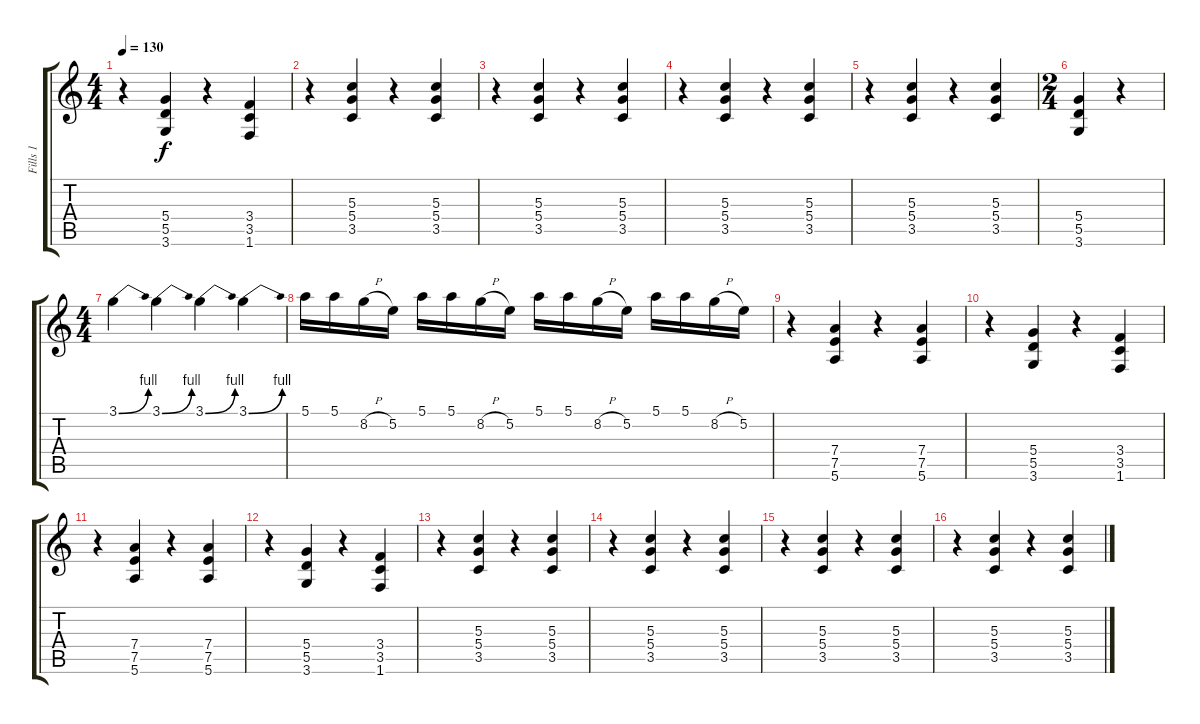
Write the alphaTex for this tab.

\track ("Fills 1" "Fills 1") {instrument distortionguitar}
\staff {score tabs}
\tuning (E4 B3 G3 D3 A2 E2) {hide}
\ts (4 4)
\tempo 130
\clef g2
\ks c
r.4{dy f} (5.4 5.5 3.6).4 r.4 (3.4 3.5 1.6).4 |
r.4 (5.3 5.4 3.5).4 r.4 (5.3 5.4 3.5).4 |
r.4 (5.3 5.4 3.5).4 r.4 (5.3 5.4 3.5).4 |
r.4 (5.3 5.4 3.5).4 r.4 (5.3 5.4 3.5).4 |
r.4 (5.3 5.4 3.5).4 r.4 (5.3 5.4 3.5).4 |
\ts (2 4)
(5.4 5.5 3.6).4 r.4 |
\ts (4 4)
3.1{be (bend 0 0 60 4)}.4{volume 16} 3.1{be (bend 0 0 60 4)}.4 3.1{be (bend 0 0 60 4)}.4 3.1{be (bend 0 0 60 4)}.4 |
5.1.16 5.1.16 8.2{h}.16 5.2.16 5.1.16 5.1.16 8.2{h}.16 5.2.16 5.1.16 5.1.16 8.2{h}.16 5.2.16 5.1.16 5.1.16 8.2{h}.16 5.2.16 |
r.4 (7.4 7.5 5.6).4 r.4 (7.4 7.5 5.6).4 |
r.4 (5.4 5.5 3.6).4 r.4 (3.4 3.5 1.6).4 |
r.4 (7.4 7.5 5.6).4 r.4 (7.4 7.5 5.6).4 |
r.4 (5.4 5.5 3.6).4 r.4 (3.4 3.5 1.6).4 |
r.4 (5.3 5.4 3.5).4 r.4 (5.3 5.4 3.5).4 |
r.4 (5.3 5.4 3.5).4 r.4 (5.3 5.4 3.5).4 |
r.4 (5.3 5.4 3.5).4 r.4 (5.3 5.4 3.5).4 |
r.4 (5.3 5.4 3.5).4 r.4 (5.3 5.4 3.5).4
